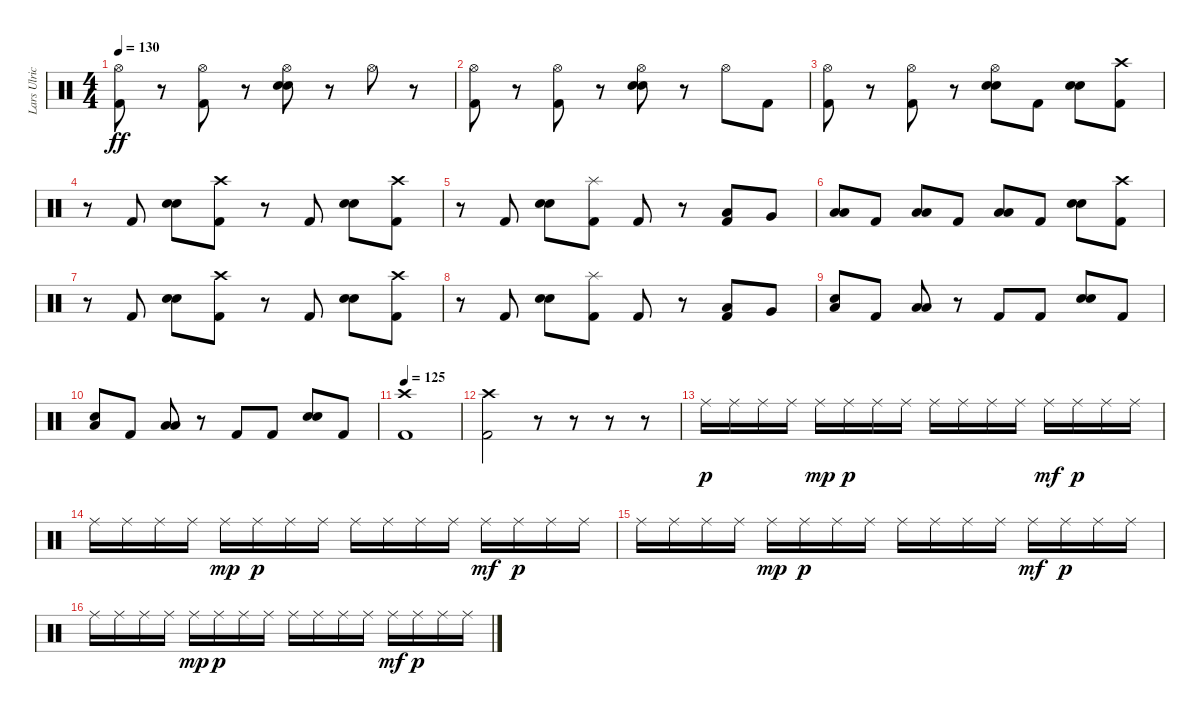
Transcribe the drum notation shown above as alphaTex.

\track ("Lars Ulrich" "Lars Ulric") {instrument percussion}
\staff {score}
\articulation defaults
\ts (4 4)
\tempo 130
\clef neutral
\ks c
("Hi-Hat (open)" "Kick (hit) 2").8{dy ff} r.8 ("Hi-Hat (open)" "Kick (hit) 2").8 r.8 ("Hi-Hat (open)" "Electric Snare (hit)" "Electric Snare (hit)").8 r.8 "Hi-Hat (open)".8 r.8 |
("Hi-Hat (open)" "Kick (hit) 2").8 r.8 ("Hi-Hat (open)" "Kick (hit) 2").8 r.8 ("Hi-Hat (open)" "Electric Snare (hit)" "Electric Snare (hit)").8 r.8 "Hi-Hat (open)".8 "Kick (hit) 2".8 |
("Hi-Hat (open)" "Kick (hit) 2").8 r.8 ("Hi-Hat (open)" "Kick (hit) 2").8 r.8 ("Hi-Hat (open)" "Electric Snare (hit)" "Electric Snare (hit)").8 "Kick (hit) 2".8 ("Electric Snare (hit)" "Electric Snare (hit)").8{bd 240} ("Crash high (hit)" "Kick (hit) 2").8 |
r.8 "Kick (hit) 2".8 ("Electric Snare (hit)" "Electric Snare (hit)").8{bd 240} ("Crash high (hit)" "Kick (hit) 2").8 r.8 "Kick (hit) 2".8 ("Electric Snare (hit)" "Electric Snare (hit)").8{bd 240} ("Crash high (hit)" "Kick (hit) 2").8 |
r.8 "Kick (hit) 2".8 ("Electric Snare (hit)" "Electric Snare (hit)").8{bd 240} ("Splash (hit)" "Kick (hit) 2").8 "Kick (hit) 2".8 r.8 ("Low Floor Tom (hit)" "Kick (hit) 2").8 "Very Low Tom (hit)".8 |
("Low Tom (hit)" "Low Tom (hit)").8 "Kick (hit) 2".8 ("Low Tom (hit)" "Low Tom (hit)").8 "Kick (hit) 2".8 ("Low Tom (hit)" "Low Tom (hit)").8 "Kick (hit) 2".8 ("Electric Snare (hit)" "Electric Snare (hit)").8{bd 240} ("Crash high (hit)" "Kick (hit) 2").8 |
r.8 "Kick (hit) 2".8 ("Electric Snare (hit)" "Electric Snare (hit)").8{bd 240} ("Crash high (hit)" "Kick (hit) 2").8 r.8 "Kick (hit) 2".8 ("Electric Snare (hit)" "Electric Snare (hit)").8{bd 240} ("Crash high (hit)" "Kick (hit) 2").8 |
r.8 "Kick (hit) 2".8 ("Electric Snare (hit)" "Electric Snare (hit)").8{bd 240} ("Splash (hit)" "Kick (hit) 2").8 "Kick (hit) 2".8 r.8 ("Low Floor Tom (hit)" "Kick (hit) 2").8 "Very Low Tom (hit)".8 |
("Electric Snare (hit)" "Low Tom (hit)").8 "Kick (hit) 2".8 ("Low Tom (hit)" "Low Tom (hit)").8 r.8 "Kick (hit) 2".8 "Kick (hit) 2".8 ("Electric Snare (hit)" "Electric Snare (hit)").8{bd 240} "Kick (hit) 2".8 |
("Electric Snare (hit)" "Low Tom (hit)").8 "Kick (hit) 2".8 ("Low Tom (hit)" "Low Tom (hit)").8 r.8 "Kick (hit) 2".8 "Kick (hit) 2".8 ("Electric Snare (hit)" "Electric Snare (hit)").8{bd 240} "Kick (hit) 2".8 |
\tempo 125
("Crash high (hit)" "Kick (hit) 2").1 |
("Crash high (hit)" "Kick (hit) 2").2 r.8 r.8 r.8 r.8 |
"Ride (middle)".16{dy p} "Ride (middle)".16 "Ride (middle)".16 "Ride (middle)".16 "Ride (middle)".16{dy mp} "Ride (middle)".16{dy p} "Ride (middle)".16 "Ride (middle)".16 "Ride (middle)".16 "Ride (middle)".16 "Ride (middle)".16 "Ride (middle)".16 "Ride (middle)".16{dy mf} "Ride (middle)".16{dy p} "Ride (middle)".16 "Ride (middle)".16 |
"Ride (middle)".16 "Ride (middle)".16 "Ride (middle)".16 "Ride (middle)".16 "Ride (middle)".16{dy mp} "Ride (middle)".16{dy p} "Ride (middle)".16 "Ride (middle)".16 "Ride (middle)".16 "Ride (middle)".16 "Ride (middle)".16 "Ride (middle)".16 "Ride (middle)".16{dy mf} "Ride (middle)".16{dy p} "Ride (middle)".16 "Ride (middle)".16 |
"Ride (middle)".16 "Ride (middle)".16 "Ride (middle)".16 "Ride (middle)".16 "Ride (middle)".16{dy mp} "Ride (middle)".16{dy p} "Ride (middle)".16 "Ride (middle)".16 "Ride (middle)".16 "Ride (middle)".16 "Ride (middle)".16 "Ride (middle)".16 "Ride (middle)".16{dy mf} "Ride (middle)".16{dy p} "Ride (middle)".16 "Ride (middle)".16 |
"Ride (middle)".16 "Ride (middle)".16 "Ride (middle)".16 "Ride (middle)".16 "Ride (middle)".16{dy mp} "Ride (middle)".16{dy p} "Ride (middle)".16 "Ride (middle)".16 "Ride (middle)".16 "Ride (middle)".16 "Ride (middle)".16 "Ride (middle)".16 "Ride (middle)".16{dy mf} "Ride (middle)".16{dy p} "Ride (middle)".16 "Ride (middle)".16
